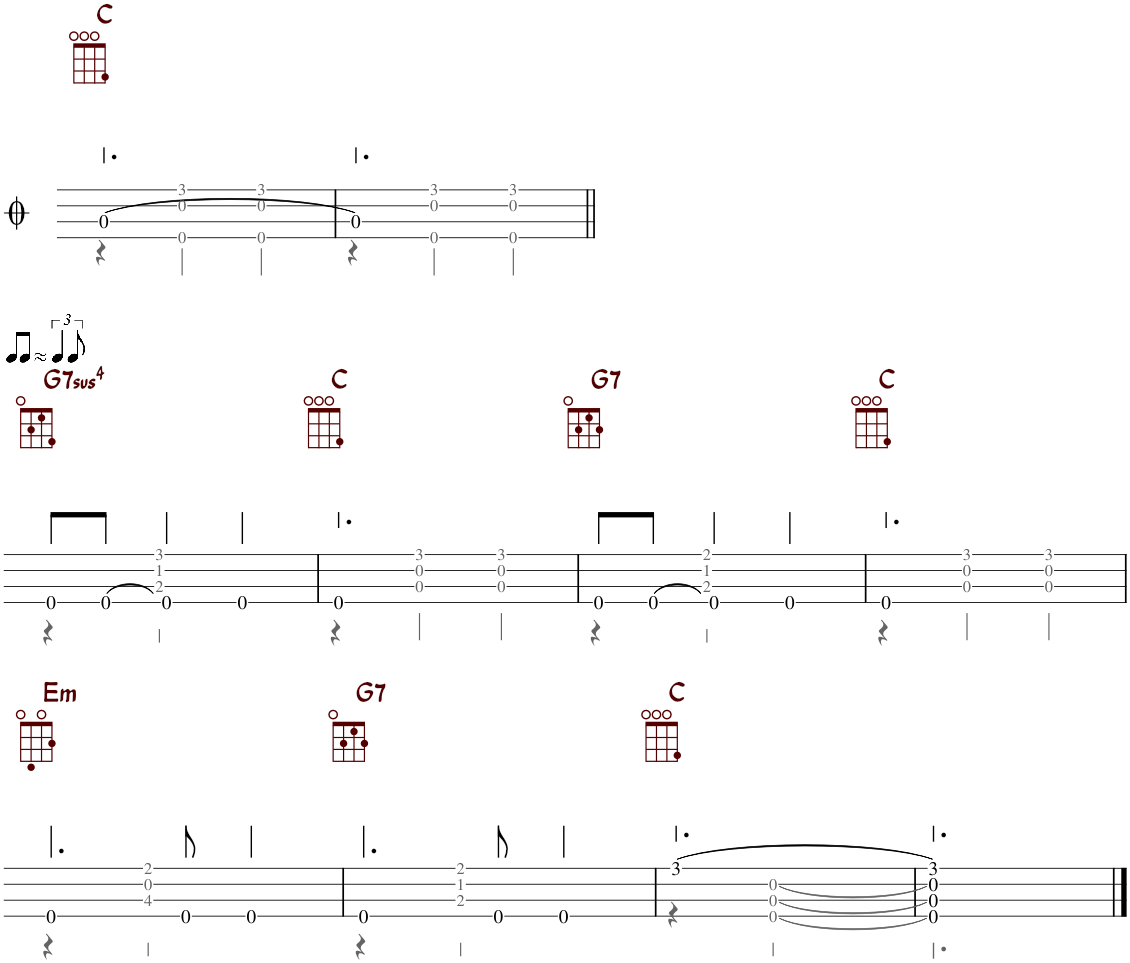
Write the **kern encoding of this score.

**kern	**harte
*part1	*part1
*staff1	*
*I"Ukulélé [Tablature]	*
!!LO:PB:g=z
*k[]	*
*M3/4	*
=33	=33
*^	*
[2.c/	4r	C:maj
.	4g!i\ 4e!i\ 4cc!i\	.
.	4g!i\ 4e!i\ 4cc!i\	.
=34	=34	=34
2.c/]	4r	.
.	4g!i\ 4e!i\ 4cc!i\	.
.	4g!i\ 4e!i\ 4cc!i\	.
!!LO:LB:g=z	!!
=35||	=35||	=35||
!	!	!LO:H:kt=74
8g/L	4r	G:sus4(7)
[8g/J	.	.
4g/]	2d!i\ 2f!i\ 2cc!i\	.
4g/	.	.
=36	=36	=36
2.g/	4r	C:maj
.	4c!i\ 4e!i\ 4cc!i\	.
.	4c!i\ 4e!i\ 4cc!i\	.
=37	=37	=37
!	!	!LO:H:kt=7
8g/L	4r	G:7
[8g/J	.	.
4g/]	2d!i\ 2f!i\ 2b!i\	.
4g/	.	.
=38	=38	=38
2.g/	4r	C:maj
.	4c!i\ 4e!i\ 4cc!i\	.
.	4c!i\ 4e!i\ 4cc!i\	.
!!LO:LB:g=z	!!
=39	=39	=39
!	!	!LO:H:kt=m
4.g/	4r	E:min
.	2e!i\ 2e!i\ 2b!i\	.
8g/	.	.
4g/	.	.
=40	=40	=40
!	!	!LO:H:kt=7
4.g/	4r	G:7
.	2d!i\ 2f!i\ 2b!i\	.
8g/	.	.
4g/	.	.
=41	=41	=41
[2.cc/	4r	C:maj
.	[2g!i\ [2c!i\ [2e!i\	.
=42	=42	=42
2.cc/]	2.g\] 2.c\] 2.e\]	.
*v	*v	*
==	==
*-	*-
